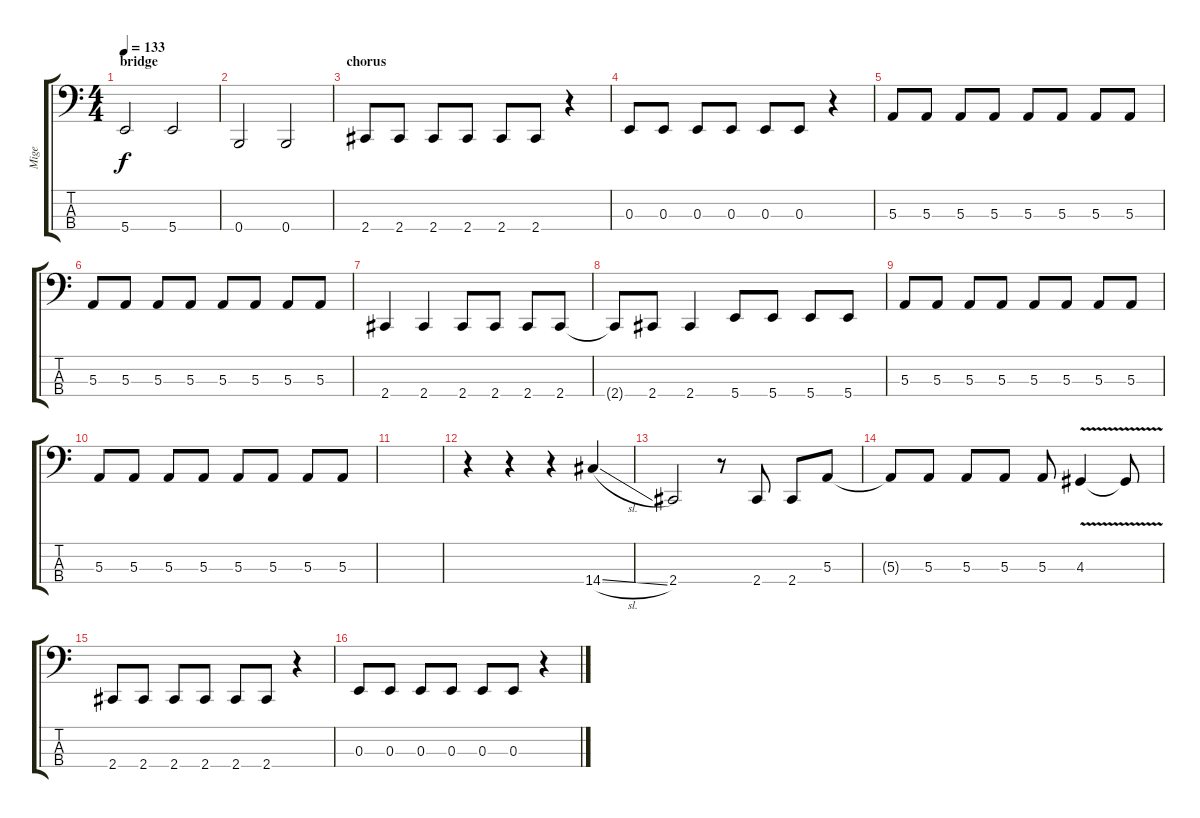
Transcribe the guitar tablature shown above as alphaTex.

\track ("Mige" "Mige") {instrument electricbassfinger}
\staff {score tabs}
\tuning (D2 A1 E1 B0) {hide}
\ts (4 4)
\section ("" "bridge")
\tempo 133
\clef f4
\ks c
5.4.2{dy f} 5.4.2 |
0.4.2 0.4.2 |
\section ("" "chorus")
2.4.8 2.4.8 2.4.8 2.4.8 2.4.8 2.4.8 r.4 |
0.3.8 0.3.8 0.3.8 0.3.8 0.3.8 0.3.8 r.4 |
5.3.8 5.3.8 5.3.8 5.3.8 5.3.8 5.3.8 5.3.8 5.3.8 |
5.3.8 5.3.8 5.3.8 5.3.8 5.3.8 5.3.8 5.3.8 5.3.8 |
2.4.4 2.4.4 2.4.8 2.4.8 2.4.8 2.4.8 |
2.4{t}.8 2.4.8 2.4.4 5.4.8 5.4.8 5.4.8 5.4.8 |
5.3.8 5.3.8 5.3.8 5.3.8 5.3.8 5.3.8 5.3.8 5.3.8 |
5.3.8 5.3.8 5.3.8 5.3.8 5.3.8 5.3.8 5.3.8 5.3.8 |
|
r.4 r.4 r.4 14.4{sl}.4 |
2.4.2 r.8 2.4.8 2.4.8 5.3.8 |
5.3{t}.8 5.3.8 5.3.8 5.3.8 5.3.8 4.3{v}.4 4.3{t}.8 |
2.4.8 2.4.8 2.4.8 2.4.8 2.4.8 2.4.8 r.4 |
0.3.8 0.3.8 0.3.8 0.3.8 0.3.8 0.3.8 r.4
